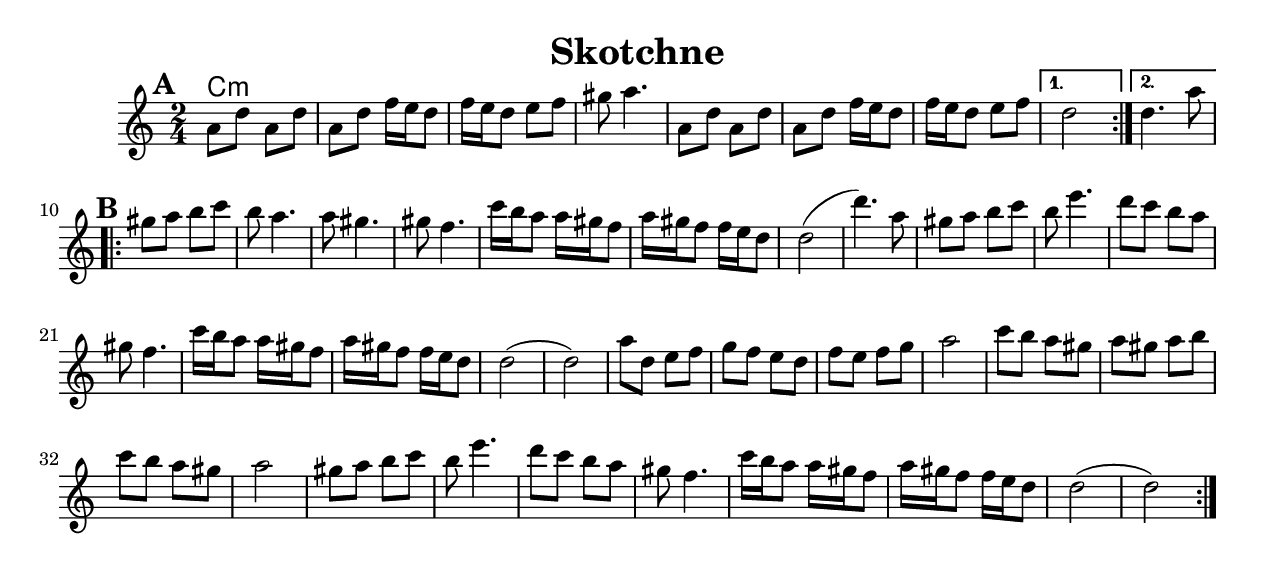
\version "2.18.0"
\language "english"


\header{
  title= "Skotchne"
  subtitle=""
  composer= ""
  %instrument ="violin"
  arranger= ""
}

\paper{
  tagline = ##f
  %print-all-headers = ##t
  #(set-paper-size "letter")
}

melody = \relative c' {
  \clef treble
  \key c \major
  \time 2/4
  \set Score.markFormatter = #format-mark-box-alphabet
  %\partial 16*3 a16 d f   %lead in notes

  \repeat volta 2{
  \mark \default
    a'8  d a d
    a d f16 e d8
    f16 e d8 e f
    gs8 a4.

    a,8 d a d
    a d f16 e d8
    f16 e d8 e f
  }

  \alternative { { d2 }{d4. a'8 } }

  \repeat volta 2{
  \mark \default
    gs8  a b c
    b a4.
    a8 gs4.
    gs8 f4.
    c'16 b a8 a16 gs f8
    a16 gs f8
    f16 e d8
    d2 (d'4.)a8

    gs8  a b c
    b e4.
    d8 c b a
    gs f4.

    c'16 b a8 a16 gs f8
    a16 gs f8
    f16 e d8
    d2 (d2)
    %sheet has a low 1/4 note d. mistake?
    a'8  d, e f
    g f e d
    f e f g
    a2

    c8 b a gs
    a gs a b
    c b a gs a2
    gs8  a b c
    b e4.
    d8 c b a
    gs f4.
    c'16 b a8 a16 gs f8
    a16 gs f8
    f16 e d8
    d2 (d2)




  }

  \alternative { { }{ } }

}

harmonies = \chordmode {
  c4:m
}

\score {
  <<
    \new ChordNames {
      \set chordChanges = ##t
      \harmonies
    }
    \new Staff \melody
  >>

  \layout{indent = 1.0\cm}
  \midi { }
}
